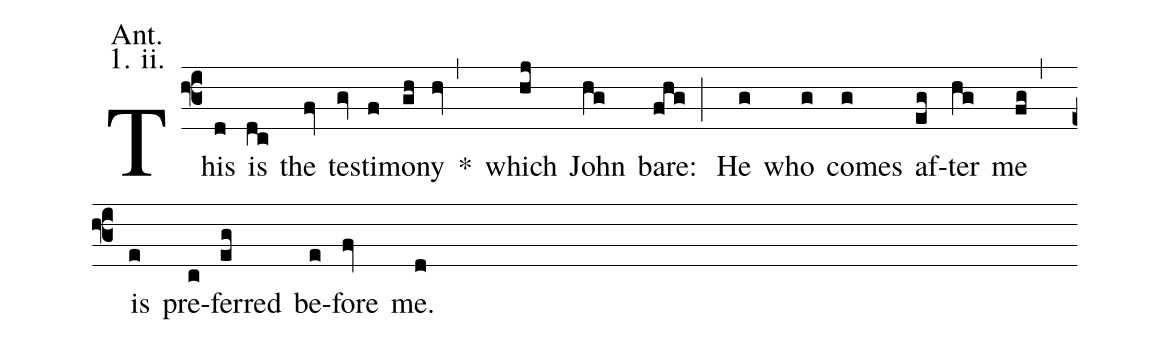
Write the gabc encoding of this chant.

annotation: Ant.;
annotation: 1. ii.;
%%
(f3) This(d) is(dc) the(fv) tes(gv)ti(f)mo(gh)ny(hv,) <sp>*</sp>() which(hj) John(hg) bare:(fhg;) He(g) who(g) comes(g) af(eg)ter(hg) me(fg,) is(e) pre(c)ferred(eg) be(e)fore(fv) me.(d)
